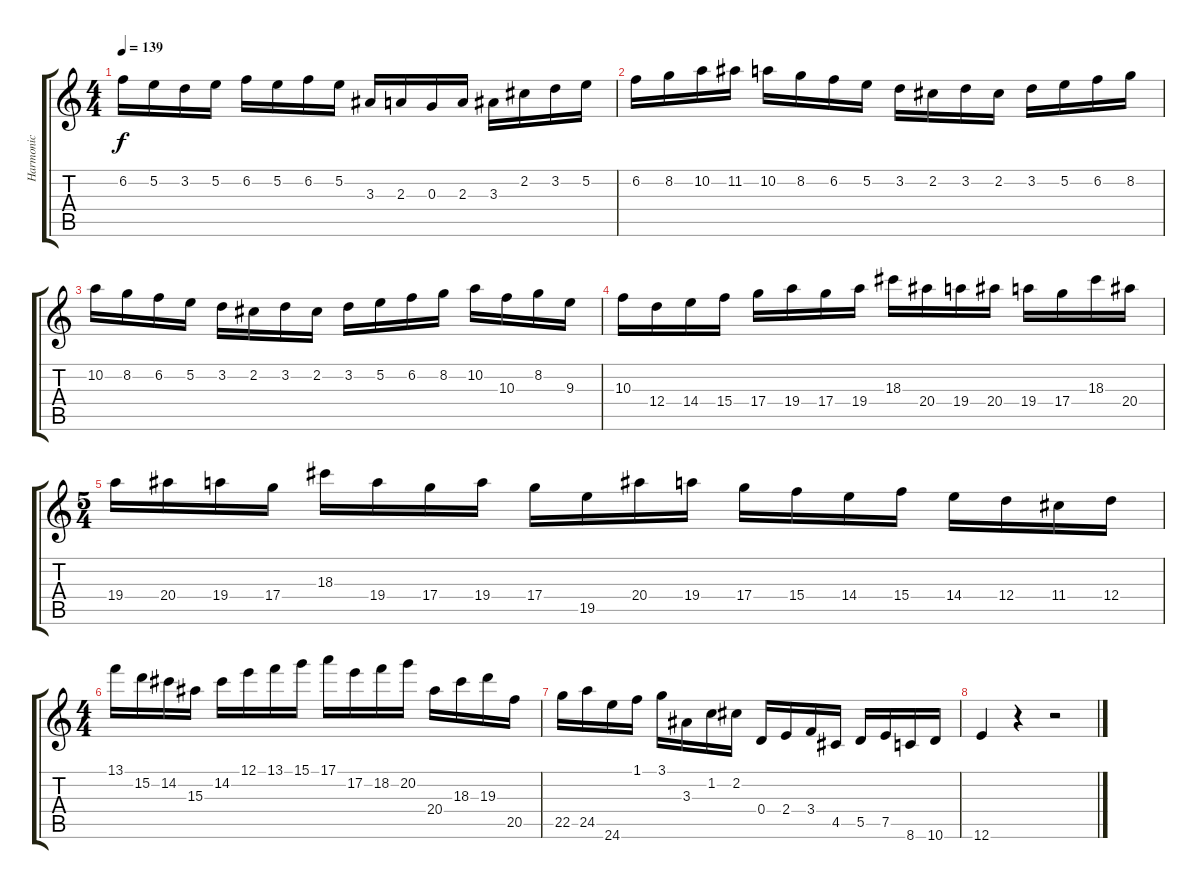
\track ("Harmonic" "Harmonic") {instrument overdrivenguitar}
\staff {score tabs}
\tuning (E4 B3 G3 D3 A2 E2) {hide}
\ts (4 4)
\tempo 139
\clef g2
\ks c
6.2.16{dy f} 5.2.16 3.2.16 5.2.16 6.2.16 5.2.16 6.2.16 5.2.16 3.3.16 2.3.16 0.3.16 2.3.16 3.3.16 2.2.16 3.2.16 5.2.16 |
6.2.16 8.2.16 10.2.16 11.2.16 10.2.16 8.2.16 6.2.16 5.2.16 3.2.16 2.2.16 3.2.16 2.2.16 3.2.16 5.2.16 6.2.16 8.2.16 |
10.2.16 8.2.16 6.2.16 5.2.16 3.2.16 2.2.16 3.2.16 2.2.16 3.2.16 5.2.16 6.2.16 8.2.16 10.2.16 10.3.16 8.2.16 9.3.16 |
10.3.16 12.4.16 14.4.16 15.4.16 17.4.16 19.4.16 17.4.16 19.4.16 18.3.16 20.4.16 19.4.16 20.4.16 19.4.16 17.4.16 18.3.16 20.4.16 |
\ts (5 4)
19.4.16 20.4.16 19.4.16 17.4.16 18.3.16 19.4.16 17.4.16 19.4.16 17.4.16 19.5.16 20.4.16 19.4.16 17.4.16 15.4.16 14.4.16 15.4.16 14.4.16 12.4.16 11.4.16 12.4.16 |
\ts (4 4)
13.1.16 15.2.16 14.2.16 15.3.16 14.2.16 12.1.16 13.1.16 15.1.16 17.1.16 17.2.16 18.2.16 20.2.16 20.4.16 18.3.16 19.3.16 20.5.16 |
22.5.16 24.5.16 24.6.16 1.1.16 3.1.16 3.3.16 1.2.16 2.2.16 0.4.16 2.4.16 3.4.16 4.5.16 5.5.16 7.5.16 8.6.16 10.6.16 |
12.6.4 r.4 r.2
